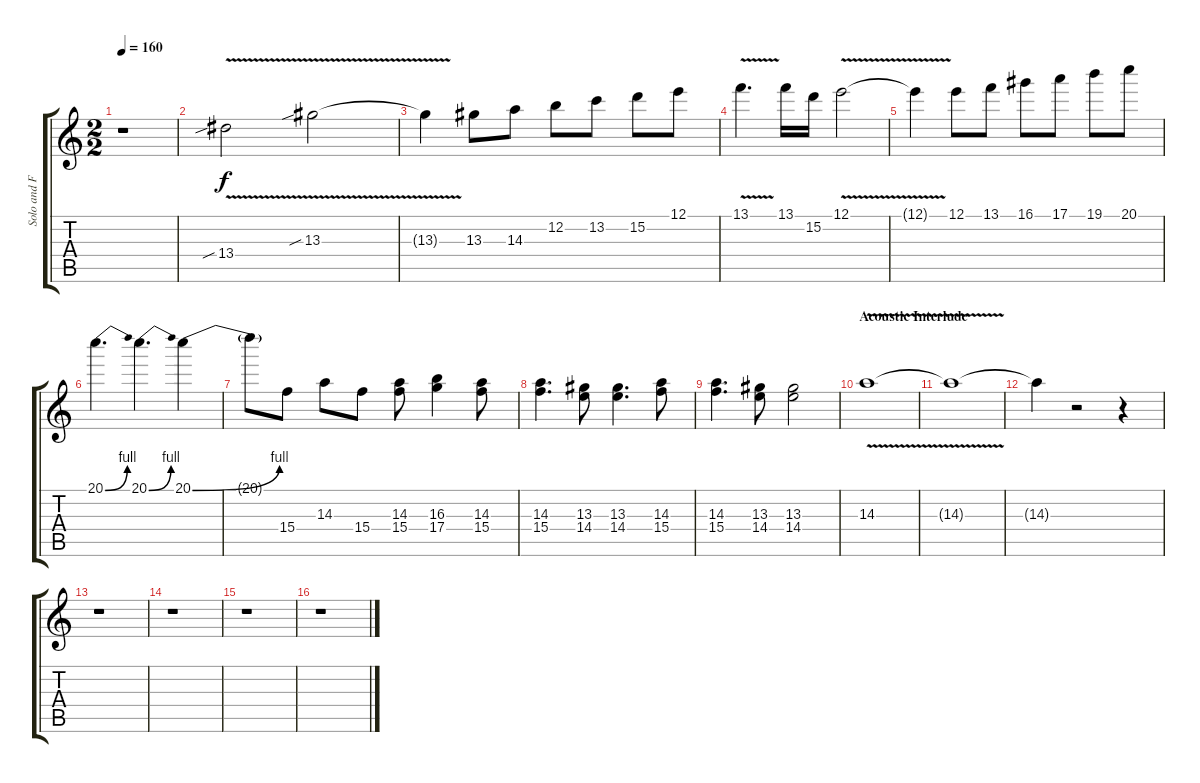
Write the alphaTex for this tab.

\track ("Solo and Fills" "Solo and F") {instrument distortionguitar}
\staff {score tabs}
\tuning (E4 B3 G3 D3 A2 E2) {hide}
\ts (2 2)
\tempo 160
\clef g2
\ks c
r.1{dy f} |
13.4{v sib}.2 13.3{v sib}.2 |
13.3{t}.4 13.3.8 14.3.8 12.2.8 13.2.8 15.2.8 12.1.8 |
13.1{v}.4{d} 13.1.16 15.2.16 12.1{v}.2 |
12.1{t}.4 12.1.8 13.1.8 16.1.8 17.1.8 19.1.8 20.1.8 |
20.1{be (bend 0 0 60 4)}.4{d} 20.1{be (bend 0 0 60 4)}.4{d} 20.1{be (bend 0 0 60 4)}.4 |
20.1{t}.8 15.4.8 14.3.8 15.4.8 (14.3 15.4).8 (16.3 17.4).4 (14.3 15.4).8 |
(14.3 15.4).4{d} (13.3 14.4).8 (13.3 14.4).4{d} (14.3 15.4).8 |
(14.3 15.4).4{d} (13.3 14.4).8 (13.3 14.4).2 |
\section ("" "Acoustic Interlude")
14.3{v}.1 |
14.3{t}.1 |
14.3{t}.4 r.2 r.4 |
r.1 |
r.1 |
r.1 |
r.1
